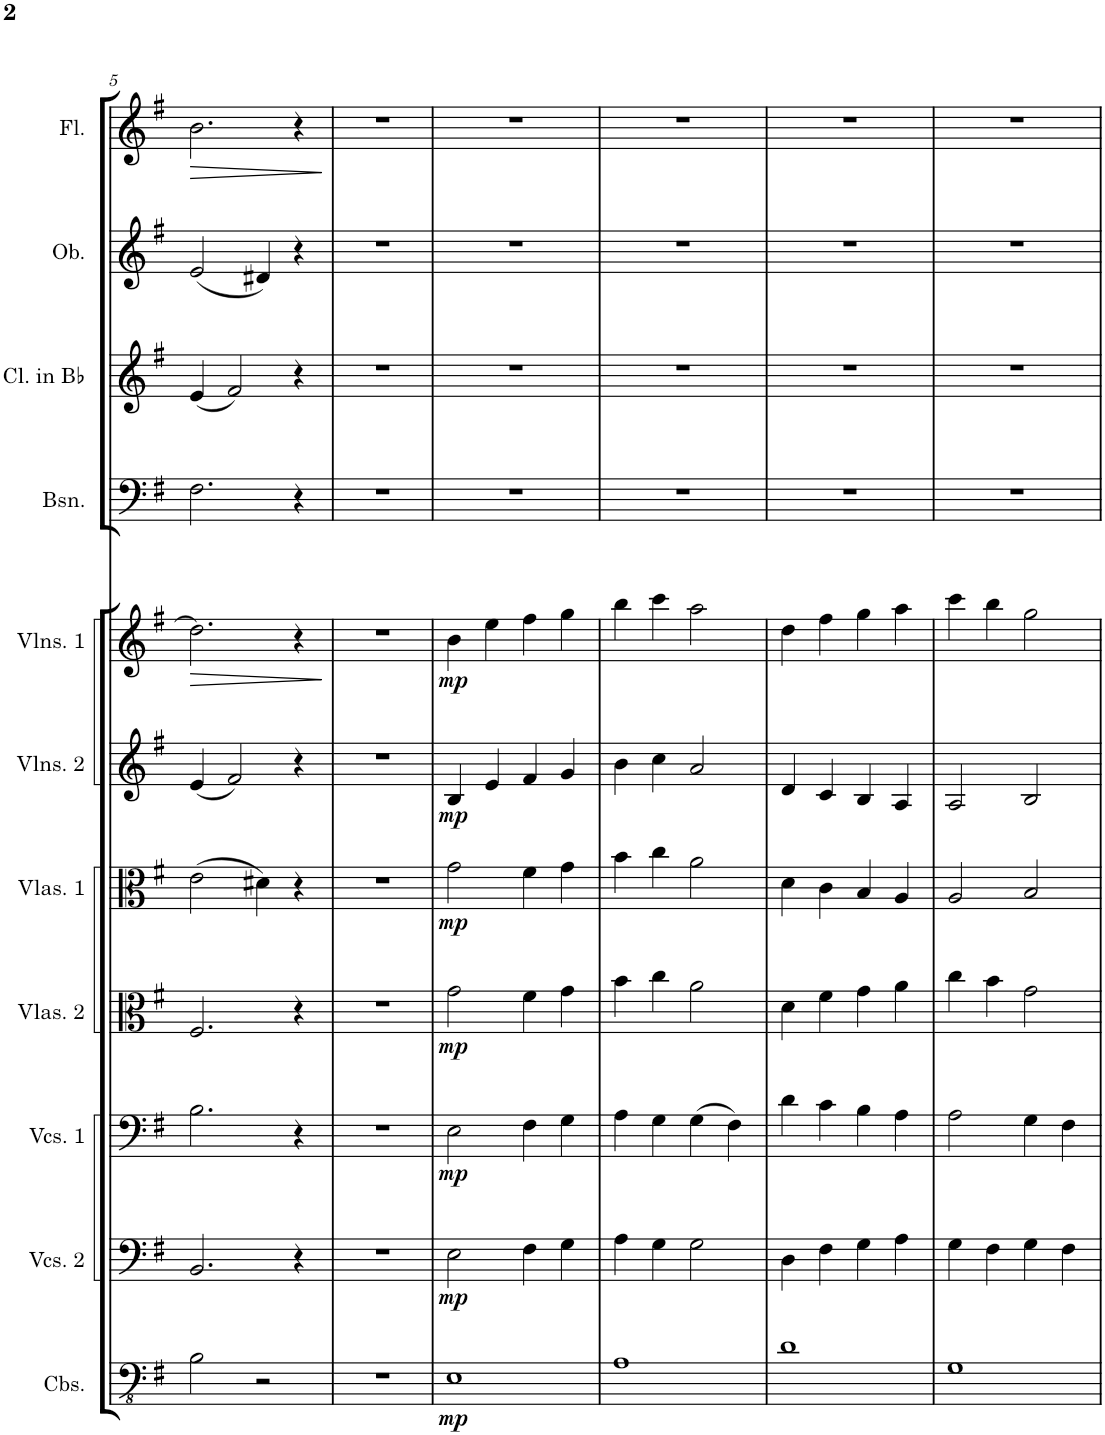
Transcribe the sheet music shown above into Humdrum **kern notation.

**kern	**dynam	**kern	**dynam	**kern	**dynam	**kern	**dynam	**kern	**dynam	**kern	**dynam	**kern	**dynam	**kern	**kern	**kern	**kern	**dynam
*part11	*part11	*part10	*part10	*part9	*part9	*part8	*part8	*part7	*part7	*part6	*part6	*part5	*part5	*part4	*part3	*part2	*part1	*part1
*staff11	*staff11	*staff10	*staff10	*staff9	*staff9	*staff8	*staff8	*staff7	*staff7	*staff6	*staff6	*staff5	*staff5	*staff4	*staff3	*staff2	*staff1	*staff1
*I"Contrabasses	*	*I"Violoncellos 2	*	*I"Violoncellos 1	*	*I"Violas 2	*	*I"Violas 1	*	*I"Violins 2	*	*I"Violins 1	*	*I"Bassoon	*I"Clarinet in Bb	*I"Oboe	*I"Flute	*
*I'Cbs.	*	*I'Vcs. 2	*	*I'Vcs. 1	*	*I'Vlas. 2	*	*I'Vlas. 1	*	*I'Vlns. 2	*	*I'Vlns. 1	*	*I'Bsn.	*I'Cl. in Bb	*I'Ob.	*I'Fl.	*
!!LO:PB:g=z
*clefFv4	*	*clefF4	*	*clefF4	*	*clefC3	*	*clefC3	*	*clefG2	*	*clefG2	*	*clefF4	*clefG2	*clefG2	*clefG2	*
*	*	*	*	*	*	*	*	*	*	*	*	*	*	*	*Trd1c2	*	*	*
*k[f#]	*	*k[f#]	*	*k[f#]	*	*k[f#]	*	*k[f#]	*	*k[f#]	*	*k[f#]	*	*k[f#]	*k[f#]	*k[f#]	*k[f#]	*
*M4/4	*	*M4/4	*	*M4/4	*	*M4/4	*	*M4/4	*	*M4/4	*	*M4/4	*	*M4/4	*M4/4	*M4/4	*M4/4	*
=5	=5	=5	=5	=5	=5	=5	=5	=5	=5	=5	=5	=5	=5	=5	=5	=5	=5	=5
!	!	!	!	!	!	!	!	!	!	!	!	!	!LO:HP:b	!	!	!	!	!LO:HP:b
2BB\	.	2.BB/	.	2.B\	.	2.F#/	.	(2e\	.	(4e/	.	2.dd#\]	>	2.F#\	(4e/	(2e/	2.b\	>
.	.	.	.	.	.	.	.	.	.	2f#/)	.	.	.	.	2f#/)	.	.	.
2r	.	.	.	.	.	.	.	4d#X\)	.	.	.	.	.	.	.	4d#X/)	.	.
.	.	4r	.	4r	.	4r	.	4r	.	4r	.	4r	.	4r	4r	4r	4r	.
.	.	.	.	.	.	.	.	.	.	.	.	.	]	.	.	.	.	]
=6	=6	=6	=6	=6	=6	=6	=6	=6	=6	=6	=6	=6	=6	=6	=6	=6	=6	=6
1r	.	1r	.	1r	.	1r	.	1r	.	1r	.	1r	.	1r	1r	1r	1r	.
=7	=7	=7	=7	=7	=7	=7	=7	=7	=7	=7	=7	=7	=7	=7	=7	=7	=7	=7
!	!LO:DY:b	!	!LO:DY:b	!	!LO:DY:b	!	!LO:DY:b	!	!LO:DY:b	!	!LO:DY:b	!	!LO:DY:b	!	!	!	!	!
1EE	mp	2E\	mp	2E\	mp	2g\	mp	2g\	mp	4B/	mp	4b\	mp	1r	1r	1r	1r	.
.	.	.	.	.	.	.	.	.	.	4e/	.	4ee\	.	.	.	.	.	.
.	.	4F#\	.	4F#\	.	4f#\	.	4f#\	.	4f#/	.	4ff#\	.	.	.	.	.	.
.	.	4G\	.	4G\	.	4g\	.	4g\	.	4g/	.	4gg\	.	.	.	.	.	.
=8	=8	=8	=8	=8	=8	=8	=8	=8	=8	=8	=8	=8	=8	=8	=8	=8	=8	=8
1AA	.	4A\	.	4A\	.	4b\	.	4b\	.	4b\	.	4bb\	.	1r	1r	1r	1r	.
.	.	4G\	.	4G\	.	4cc\	.	4cc\	.	4cc\	.	4ccc\	.	.	.	.	.	.
.	.	2G\	.	(4G\	.	2a\	.	2a\	.	2a/	.	2aa\	.	.	.	.	.	.
.	.	.	.	4F#\)	.	.	.	.	.	.	.	.	.	.	.	.	.	.
=9	=9	=9	=9	=9	=9	=9	=9	=9	=9	=9	=9	=9	=9	=9	=9	=9	=9	=9
1D	.	4D\	.	4d\	.	4d\	.	4d\	.	4d/	.	4dd\	.	1r	1r	1r	1r	.
.	.	4F#\	.	4c\	.	4f#\	.	4c\	.	4c/	.	4ff#\	.	.	.	.	.	.
.	.	4G\	.	4B\	.	4g\	.	4B/	.	4B/	.	4gg\	.	.	.	.	.	.
.	.	4A\	.	4A\	.	4a\	.	4A/	.	4A/	.	4aa\	.	.	.	.	.	.
=10	=10	=10	=10	=10	=10	=10	=10	=10	=10	=10	=10	=10	=10	=10	=10	=10	=10	=10
1GG	.	4G\	.	2A\	.	4cc\	.	2A/	.	2A/	.	4ccc\	.	1r	1r	1r	1r	.
.	.	4F#\	.	.	.	4b\	.	.	.	.	.	4bb\	.	.	.	.	.	.
.	.	4G\	.	4G\	.	2g\	.	2B/	.	2B/	.	2gg\	.	.	.	.	.	.
.	.	4F#\	.	4F#\	.	.	.	.	.	.	.	.	.	.	.	.	.	.
=	=	=	=	=	=	=	=	=	=	=	=	=	=	=	=	=	=	=
*-	*-	*-	*-	*-	*-	*-	*-	*-	*-	*-	*-	*-	*-	*-	*-	*-	*-	*-
